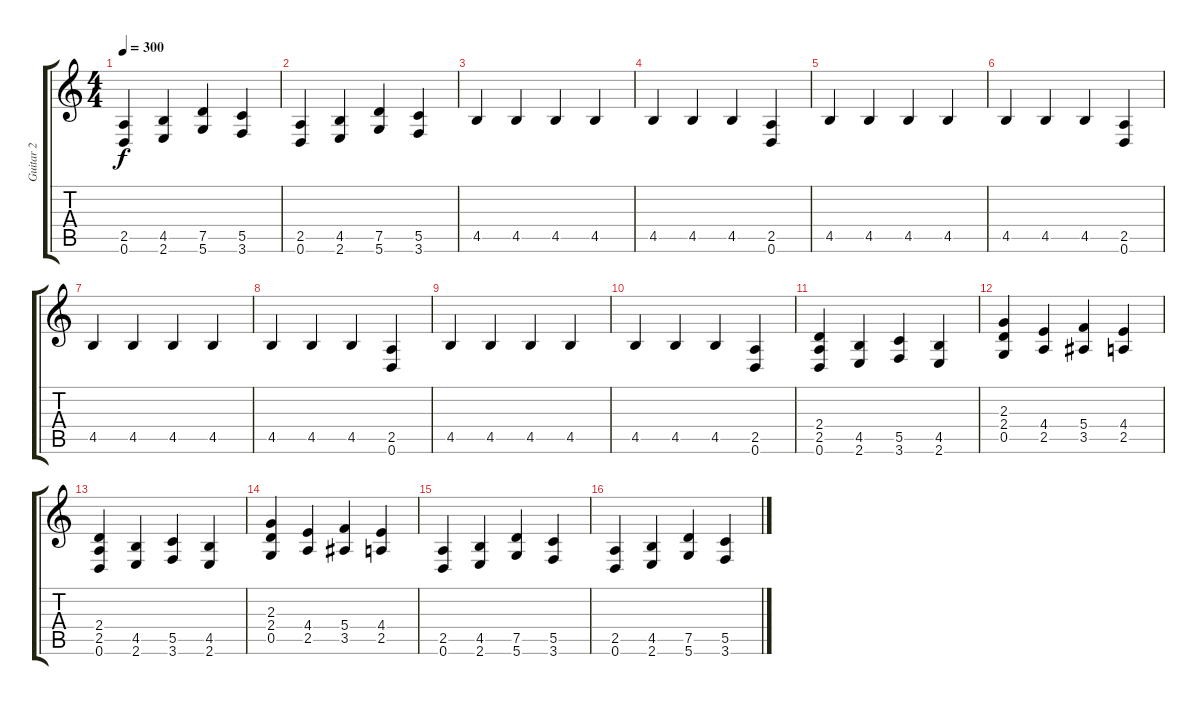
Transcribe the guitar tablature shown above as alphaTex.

\track ("Guitar 2" "Guitar 2") {instrument distortionguitar}
\staff {score tabs}
\tuning (D4 A3 F3 C3 G2 D2) {hide}
\ts (4 4)
\tempo 300
\clef g2
\ks c
(2.5 0.6).4{dy f} (4.5 2.6).4 (7.5 5.6).4 (5.5 3.6).4 |
(2.5 0.6).4 (4.5 2.6).4 (7.5 5.6).4 (5.5 3.6).4 |
4.5.4 4.5.4 4.5.4 4.5.4 |
4.5.4 4.5.4 4.5.4 (2.5 0.6).4 |
4.5.4 4.5.4 4.5.4 4.5.4 |
4.5.4 4.5.4 4.5.4 (2.5 0.6).4 |
4.5.4 4.5.4 4.5.4 4.5.4 |
4.5.4 4.5.4 4.5.4 (2.5 0.6).4 |
4.5.4 4.5.4 4.5.4 4.5.4 |
4.5.4 4.5.4 4.5.4 (2.5 0.6).4 |
(2.4 2.5 0.6).4 (4.5 2.6).4 (5.5 3.6).4 (4.5 2.6).4 |
(2.3 2.4 0.5).4 (4.4 2.5).4 (5.4 3.5).4 (4.4 2.5).4 |
(2.4 2.5 0.6).4 (4.5 2.6).4 (5.5 3.6).4 (4.5 2.6).4 |
(2.3 2.4 0.5).4 (4.4 2.5).4 (5.4 3.5).4 (4.4 2.5).4 |
(2.5 0.6).4 (4.5 2.6).4 (7.5 5.6).4 (5.5 3.6).4 |
(2.5 0.6).4 (4.5 2.6).4 (7.5 5.6).4 (5.5 3.6).4
